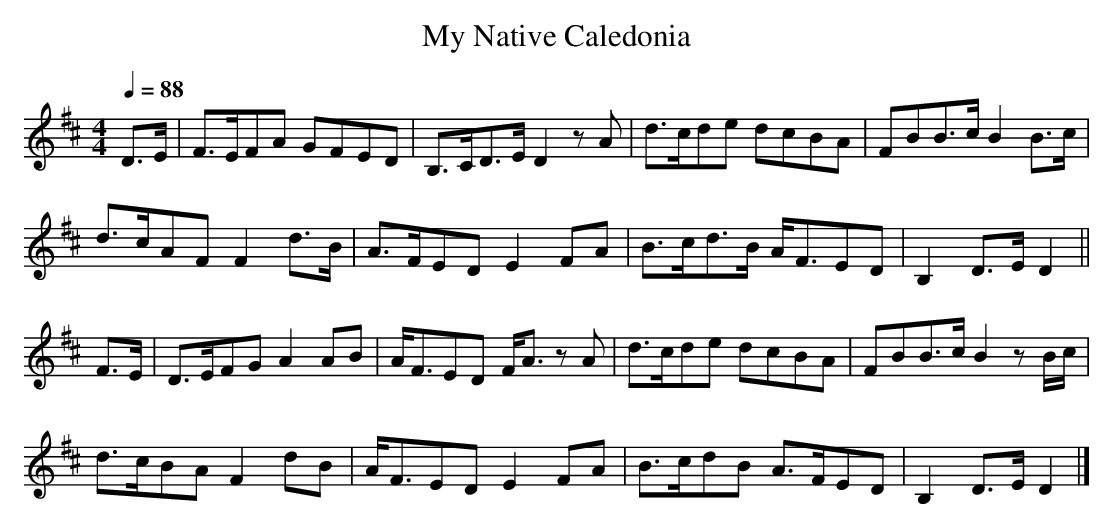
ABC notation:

X:1
T:My Native Caledonia
M:4/4
L:1/8
Q:1/4=88
K:D
D>E|F>EFA GFED |B,>CD>E D2  zA|d>cde  dcBA |FBB>c  B2 B>c  |
    d>cAF F2d>B|A>FED   E2  FA|B>cd>B A<FED|B,2D>E D2     ||
F>E|D>EFG A2AB |A<FED   F<A zA|d>cde  dcBA |FBB>c  B2 zB/c/|
    d>cBA F2dB |A<FED   E2  FA|B>cdB  A>FED|B,2D>E D2     |]
